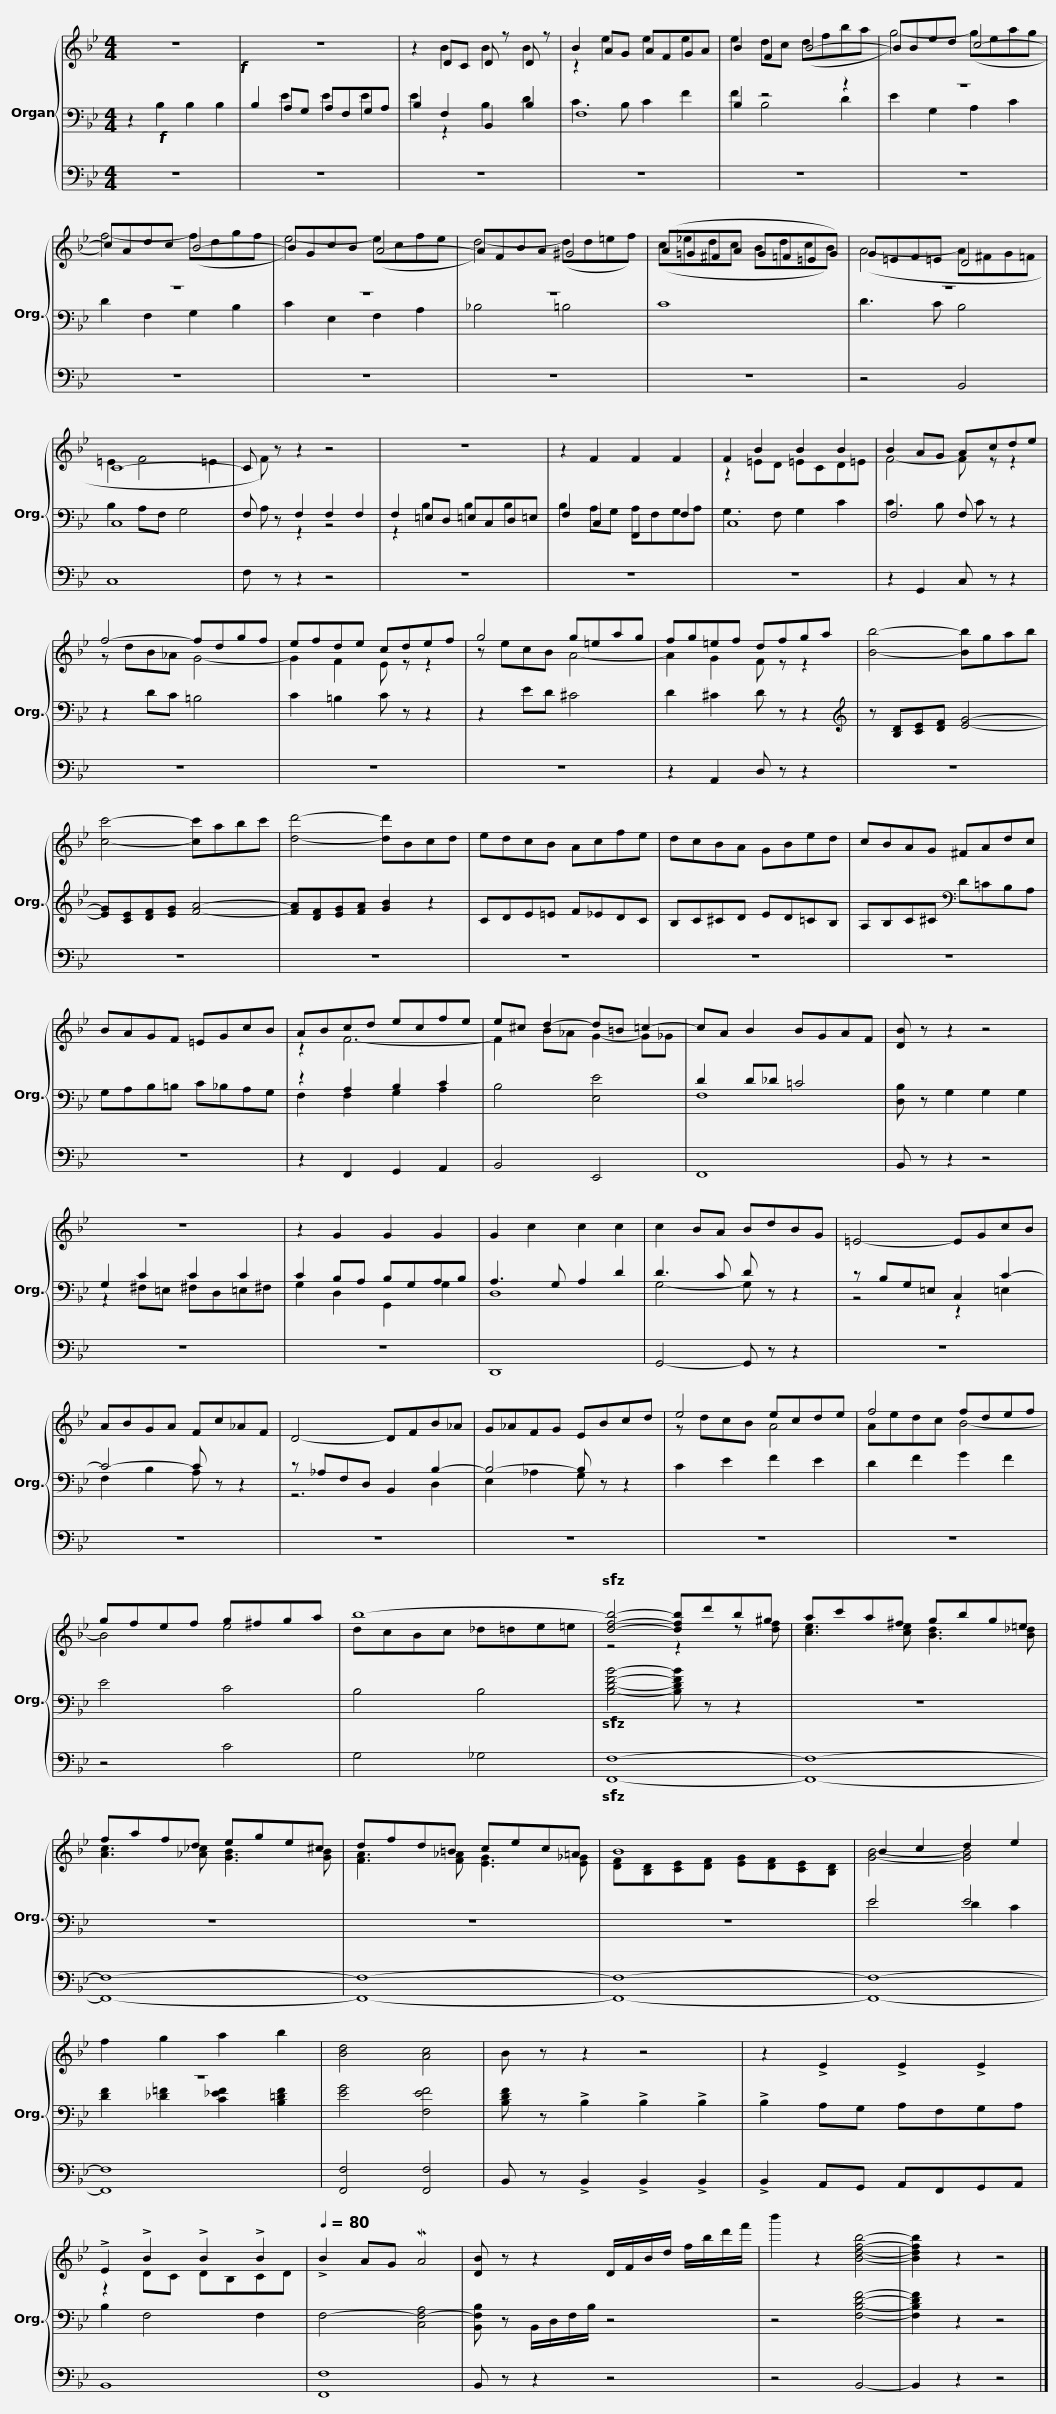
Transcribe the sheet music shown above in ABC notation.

X:1
%%score { ( 1 5 ) | ( 2 4 ) | 3 }
L:1/8
M:4/4
I:linebreak $
K:Bb
V:1 treble
V:5 treble
V:2 bass
V:4 bass
V:3 bass
V:1
 z8!f! | z8 | z2 DC D z D z | B2 AG AFGA | B2 F2 B4- | %5
 BBed c4- | cAdc B4- | BGcB A4- |$ AFBA ^G4 | (A=G^FA G=F=EG) | %10
 G=EF=E D4 | C8- | C z z2 z4 | z8 |$ z2 F2 F2 F2 | %15
 F2 B2 B2 B2 | B2 AG Acde | f4- fdgf | efde cdef | g4 g=eag | %20
 fg=ef dfga |$ [Bb]4- [Bb]gab | [cc']4- [cc']abc' | [dd']4- [dd']Bcd | edcB Acfe | %25
 dcBA GBed | cBAG ^FAdc |$ BAGF =EGcB | ABcd ecfe | e^c d2- d=B =c2- | %30
 cA B2 BGAF | [DB] z z2 z4 | z8 |$ z2 G2 G2 G2 | G2 c2 c2 c2 | %35
 c2 BA BdBG | =E4- EGcB | ABGA Fc_AF | D4- DFB_A | G_AFG EBcd |$ %40
 e4 ecde | f4 fdef | gfef g^fga | b8- |!sfz! [dfb]4- [dfb]d'b^g | %45
 ac'a^f gbg=e |$ fafd ege^c | dfd=B cec=A | B8 | B2 c2 d2 e2 | %50
 f2 g2 a2 b2 | [Bd]4 [Ac]4 | B z z2 z4 |$ z2 !>!E2 !>!E2 !>!E2 | !>!E2 !>!B2 !>!B2 !>!B2 | %55
[Q:1/4=80] !>!B2 AG MA4 | [DB] z z2 D/F/B/d/ f/b/d'/f'/ | b'2 z2 [Bdfb]4- | [Bdfb]2 z2 z4 |] %59
V:2
 z2!f! B,2 B,2 B,2 | B,2 A,G, A,F,G,A, | B,2 F,2 B,,2 B,2 | F,8 | B,2 z4 z2 | %5
 z8 | z8 | z8 |$ z8 | C8 | %10
 z8 | C,8 | F, z F,2 F,2 F,2 | F,2 =E,D, =E,C,D,=E, |$ F,2 C,2 F,,2 F,2 | %15
 C,8 | F,4 F, z z2 | z2 DC =B,4 | C2 =B,2 C z z2 | z2 ED ^C4 | %20
 D2 ^C2 D z z2 |$[K:treble] z [B,D][CE][DF] [EG]4- | [EG][CE][DF][EG] [FA]4- | [FA][DF][EG][FA] [GB]2 z2 | CDE=E F_EDC | %25
 B,C^CD ED=CB, | A,B,C^C[K:bass] D=CB,A, |$ G,A,B,=B, C_B,A,G, | z2 A,2 B,2 C2 | B,4 [E,E]4 | %30
 D2 D_D =C4 | [D,B,] z G,2 G,2 G,2 | G,2 C2 C2 C2 |$ C2 B,A, B,G,A,B, | A,3 G, A,2 D2 | %35
 D3 C D z z2 | z B,G,=E, C,2 C2- | C4- C z z2 | z _A,F,D, B,,2 B,2- | B,4- B, z z2 |$ %40
 C2 E2 F2 E2 | D2 F2 G2 F2 | E4 C4 | B,4 B,4 |!sfz! [B,DFB]4- [B,DFB] z z2 | %45
 z8 |$ z8 | z8 | z8 | E4 E4 | %50
 z8 | [EG]4 [F,EF]4 | [B,DF] z !>!B,2 !>!B,2 !>!B,2 |$ !>!B,2 A,G, A,F,G,A, | B,2 F,4 F,2 | %55
 F,4- [C,F,-A,]4 | [B,,F,B,] z B,,/D,/F,/B,/ z4 | z4 [F,B,DF]4- | [F,B,DF]2 z2 z4 |] %59
V:3
 z8 | z8 | z8 | z8 | z8 | %5
 z8 | z8 | z8 |$ z8 | z8 | %10
 z4 B,,4 | C,8 | F, z z2 z4 | z8 |$ z8 | %15
 z8 | z2 G,,2 C, z z2 | z8 | z8 | z8 | %20
 z2 A,,2 D, z z2 |$ z8 | z8 | z8 | z8 | %25
 z8 | z8 |$ z8 | z2 F,,2 G,,2 A,,2 | B,,4 E,,4 | %30
 F,,8 | B,, z z2 z4 | z8 |$ z8 | D,,8 | %35
 G,,4- G,, z z2 | z8 | z8 | z8 | z8 |$ %40
 z8 | z8 | z4 C4 | G,4 _G,4 |!sfz! [F,,F,]8- | %45
 [F,,F,]8- |$ [F,,F,]8- | [F,,F,]8- | [F,,F,]8- | [F,,F,]8- | %50
 [F,,F,]8 | [F,,F,]4 [F,,F,]4 | B,, z !>!B,,2 !>!B,,2 !>!B,,2 |$ !>!B,,2 A,,G,, A,,F,,G,,A,, | B,,8 | %55
 [F,,F,]8 | B,, z z2 z4 | z4 B,,4- | B,,2 z2 z4 |] %59
V:4
 x8 | x2 E2 E2 E2 | E2 z2 B,2 D2 | C3 B, C2 F2 | F2 B,4 D2 | %5
 E2 G,2 A,2 C2 | D2 F,2 G,2 B,2 | C2 E,2 F,2 A,2 |$ _B,4 =B,4 | x8 | %10
 D3 C B,4 | B,2 A,F, G,4 | A, z z2 z4 | z2 B,2 B,2 B,2 |$ B,2 A,G, A,F,G,A, | %15
 G,3 F, G,2 C2 | C3 B, C z z2 | x8 | x8 | x8 | %20
 x8 |$[K:treble] x8 | x8 | x8 | x8 | %25
 x8 | x4[K:bass] x4 |$ x8 | F,2 F,2 G,2 A,2 | x8 | %30
 F,8 | x8 | z2 ^F,=E, ^F,D,=E,^F, |$ G,2 D,2 G,,2 G,2 | D,8 | %35
 G,4- G, z z2 | z4 z2 =E,2 | F,2 B,2 A, z z2 | z6 D,2 | E,2 _A,2 G, z z2 |$ %40
 x8 | x8 | x8 | x8 | x8 | %45
 x8 |$ x8 | x8 | x8 | E4 D2 C2 | %50
 [DF]2 [_D=F]2 [C_EF]2 [B,=DF]2 | x8 | x8 |$ x8 | x8 | %55
 x8 | x8 | x8 | x8 |] %59
V:5
 x8 | x8 | z2 B2 B2 B2 | z2 e2 e2 e2 | e2 dc (dfba | %5
 g4-) (geag | f4-) (fdgf | e4-) (ecfe |$ d4-) (dd=ef) | (c_edc BdcB) | %10
 (A4- A^FG=F | =E2 F4 =E2 | F) z z2 z4 | x8 |$ x8 | %15
 z2 =ED =ECD=E | F4- F z z2 | z dB_A G4- | G2 F2 E z z2 | z ecB A4- | %20
 A2 G2 F z z2 |$ x8 | x8 | x8 | x8 | %25
 x8 | x8 |$ x8 | z2 F6- | F2 B_A G2- G_G | %30
 x8 | x8 | x8 |$ x8 | x8 | %35
 x8 | x8 | x8 | x8 | x8 |$ %40
 z dcB A4 | Aedc B4- | B4 e4 | dcBc _d=de=e | z4 z2 z [df] | %45
 [ce]3 [ce] [Bd]3 [B_d] |$ [Ac]3 [_A_c] [GB]3 [GB] | [FA]3 [F_A] [EG]3 [E_G] | [DF][B,D][CE][DF] [EG][DF][CE][B,D] | [GB]4- [GB]4 | %50
 x8 | x8 | x8 |$ x8 | z2 DC DB,CD | %55
 x8 | x8 | x8 | x8 |] %59
